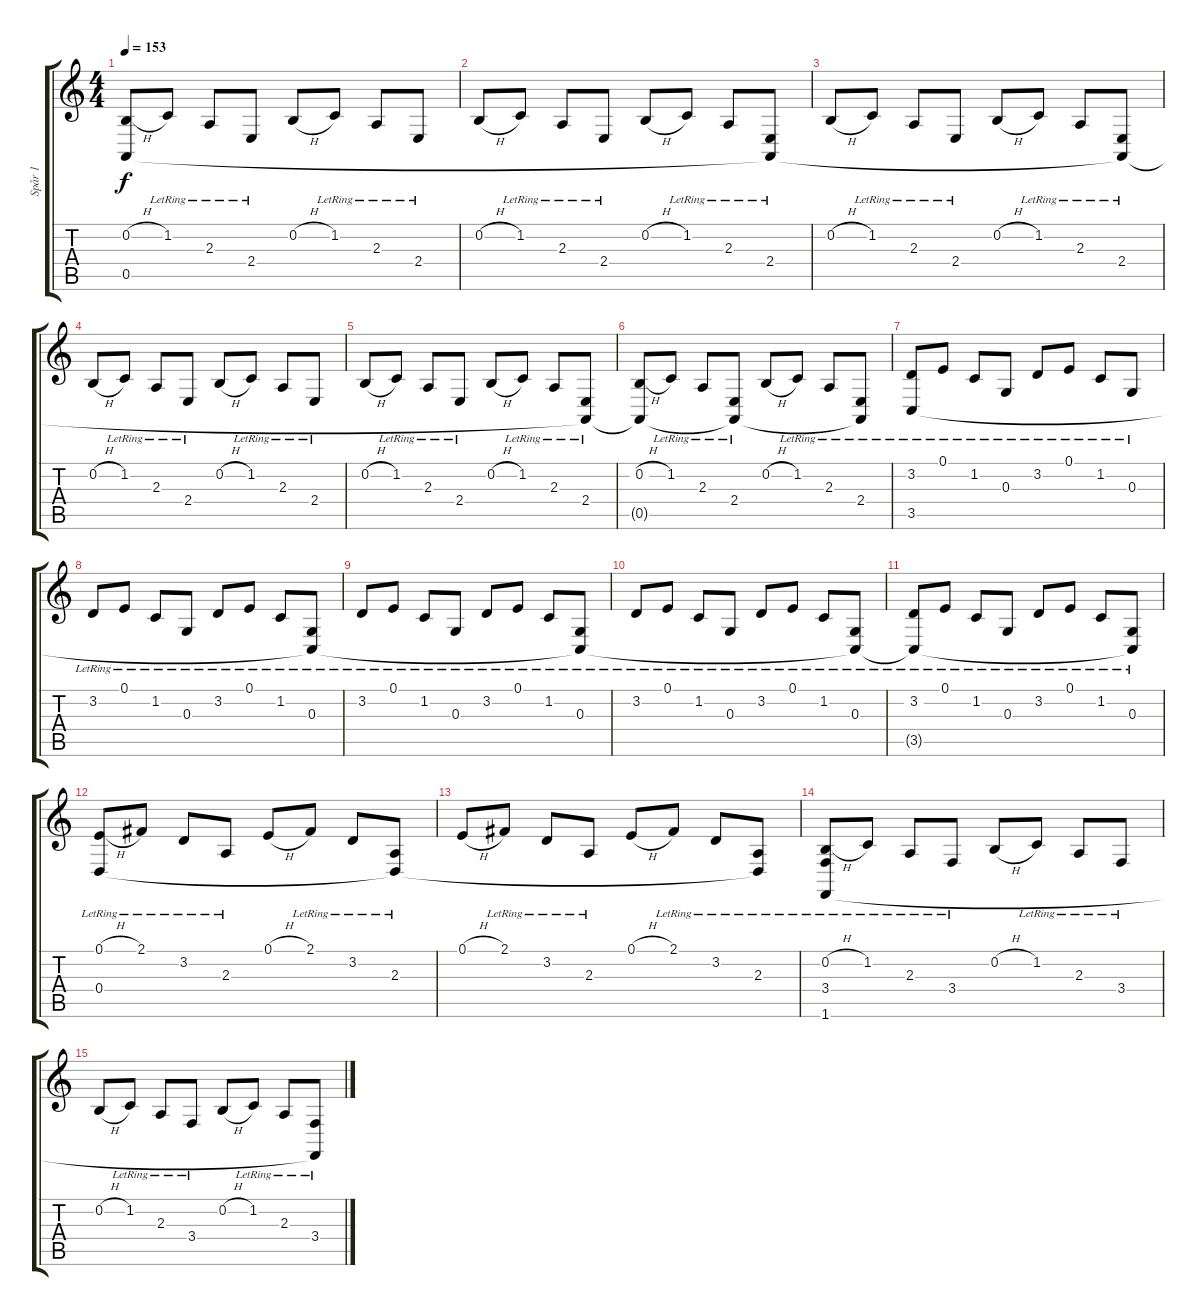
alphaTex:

\track ("Spår 1" "Spår 1") {instrument acousticgrandpiano}
\staff {score tabs}
\tuning (E4 B3 G3 D3 A2 E2) {hide}
\ts (4 4)
\tempo 153
\clef g2
\ks c
(0.2{h} 0.5).8{dy f instrument acousticgrandpiano} 1.2{lr}.8 2.3{lr}.8 2.4{lr}.8 0.2{h}.8 1.2{lr}.8 2.3{lr}.8 2.4{lr}.8 |
0.2{h}.8 1.2{lr}.8 2.3{lr}.8 2.4{lr}.8 0.2{h}.8 1.2{lr}.8 2.3{lr}.8 (2.4{lr} 0.5{t}).8 |
0.2{h}.8 1.2{lr}.8 2.3{lr}.8 2.4{lr}.8 0.2{h}.8 1.2{lr}.8 2.3{lr}.8 (2.4{lr} 0.5{t}).8 |
0.2{h}.8 1.2{lr}.8 2.3{lr}.8 2.4{lr}.8 0.2{h}.8 1.2{lr}.8 2.3{lr}.8 2.4{lr}.8 |
0.2{h}.8 1.2{lr}.8 2.3{lr}.8 2.4{lr}.8 0.2{h}.8 1.2{lr}.8 2.3{lr}.8 (2.4{lr} 0.5{t}).8 |
(0.2{h} 0.5{t}).8 1.2{lr}.8 2.3{lr}.8 (2.4{lr} 0.5{t}).8 0.2{h}.8 1.2{lr}.8 2.3{lr}.8 (2.4{lr} 0.5{t}).8 |
(3.2{lr} 3.5{lr}).8 0.1{lr}.8 1.2{lr}.8 0.3{lr}.8 3.2{lr}.8 0.1{lr}.8 1.2{lr}.8 0.3{lr}.8 |
3.2{lr}.8 0.1{lr}.8 1.2{lr}.8 0.3{lr}.8 3.2{lr}.8 0.1{lr}.8 1.2{lr}.8 (0.3{lr} 3.5{t}).8 |
3.2{lr}.8 0.1{lr}.8 1.2{lr}.8 0.3{lr}.8 3.2{lr}.8 0.1{lr}.8 1.2{lr}.8 (0.3{lr} 3.5{t}).8 |
3.2{lr}.8 0.1{lr}.8 1.2{lr}.8 0.3{lr}.8 3.2{lr}.8 0.1{lr}.8 1.2{lr}.8 (0.3{lr} 3.5{t}).8 |
(3.2{lr} 3.5{t}).8 0.1{lr}.8 1.2{lr}.8 0.3{lr}.8 3.2{lr}.8 0.1{lr}.8 1.2{lr}.8 (0.3{lr} 3.5{t}).8 |
(0.1{h} 0.4{lr}).8 2.1{lr}.8 3.2{lr}.8 2.3{lr}.8 0.1{h}.8 2.1{lr}.8 3.2{lr}.8 (2.3{lr} 0.4{t}).8 |
0.1{h}.8 2.1{lr}.8 3.2{lr}.8 2.3{lr}.8 0.1{h}.8 2.1{lr}.8 3.2{lr}.8 (2.3{lr} 0.4{t}).8 |
(0.2{h} 3.4{lr} 1.6).8 1.2{lr}.8 2.3{lr}.8 3.4{lr}.8 0.2{h}.8 1.2{lr}.8 2.3{lr}.8 3.4{lr}.8 |
0.2{h}.8 1.2{lr}.8 2.3{lr}.8 3.4{lr}.8 0.2{h}.8 1.2{lr}.8 2.3{lr}.8 (3.4{lr} 1.6{t}).8
